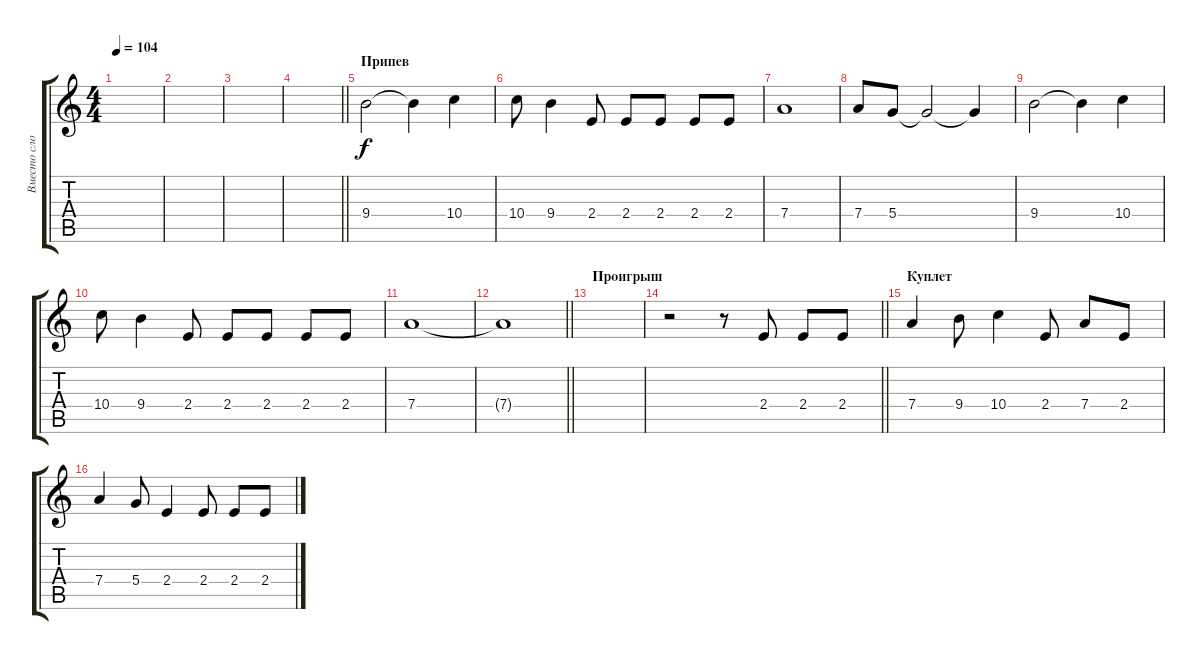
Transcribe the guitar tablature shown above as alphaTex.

\track ("Вместо слов" "Вместо сло") {instrument acousticguitarsteel}
\staff {score tabs}
\tuning (E4 B3 G3 D3 A2 E2) {hide}
\ts (4 4)
\tempo 104
\clef g2
\ks c
|
|
|
\barLineRight lightlight
|
\section ("" "Припев")
9.4.2 9.4{t}.4 10.4.4 |
10.4.8 9.4.4 2.4.8 2.4.8 2.4.8 2.4.8 2.4.8 |
7.4.1 |
7.4.8 5.4.8 5.4{t}.2 5.4{t}.4 |
9.4.2 9.4{t}.4 10.4.4 |
10.4.8 9.4.4 2.4.8 2.4.8 2.4.8 2.4.8 2.4.8 |
7.4.1 |
\barLineRight lightlight
7.4{t}.1 |
\section ("" "Проигрыш")
|
\barLineRight lightlight
r.2 r.8 2.4.8 2.4.8 2.4.8 |
\section ("" "Куплет")
7.4.4 9.4.8 10.4.4 2.4.8 7.4.8 2.4.8 |
7.4.4 5.4.8 2.4.4 2.4.8 2.4.8 2.4.8
